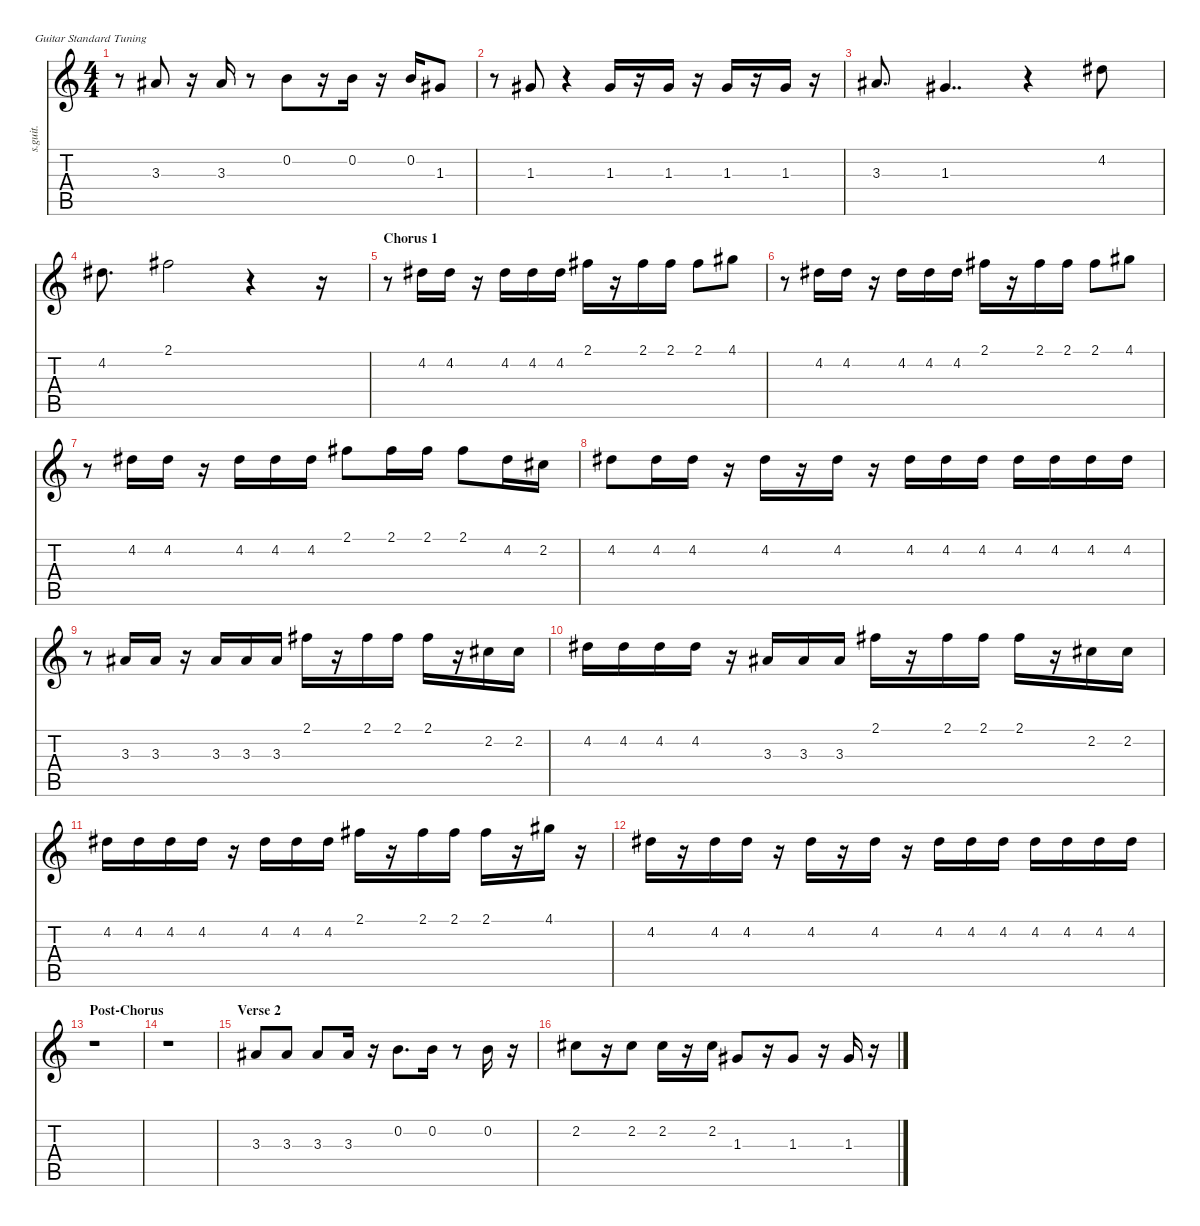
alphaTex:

\defaultSystemsLayout 4
\hideDynamics
\bracketExtendMode nobrackets
\track ("David Draiman (Vocals)" "s.guit.") {instrument baritonesax}
\staff {score tabs}
\tuning (E4 B3 G3 D3 A2 E2)
\displaytranspose 12
\ts (4 4)
\tempo (90 hide)
\clef g2
\ks c
r.8{dy ff} 3.3{acc #}.8{lyrics (0 "") lyrics (1 "") lyrics (2 "") lyrics (3 "") lyrics (4 "")} r.16 3.3{acc #}.16{lyrics (0 "") lyrics (1 "") lyrics (2 "") lyrics (3 "") lyrics (4 "")} r.8 0.2.8{lyrics (0 "") lyrics (1 "") lyrics (2 "") lyrics (3 "") lyrics (4 "")} r.16 0.2.16{lyrics (0 "") lyrics (1 "") lyrics (2 "") lyrics (3 "") lyrics (4 "")} r.16 0.2.16{lyrics (0 "") lyrics (1 "") lyrics (2 "") lyrics (3 "") lyrics (4 "")} 1.3{acc #}.8{lyrics (0 "") lyrics (1 "") lyrics (2 "") lyrics (3 "") lyrics (4 "")} |
r.8 1.3{acc #}.8{lyrics (0 "") lyrics (1 "") lyrics (2 "") lyrics (3 "") lyrics (4 "")} r.4 1.3{acc #}.16{lyrics (0 "") lyrics (1 "") lyrics (2 "") lyrics (3 "") lyrics (4 "")} r.16 1.3{acc #}.16{lyrics (0 "") lyrics (1 "") lyrics (2 "") lyrics (3 "") lyrics (4 "")} r.16 1.3{acc #}.16{lyrics (0 "") lyrics (1 "") lyrics (2 "") lyrics (3 "") lyrics (4 "")} r.16 1.3{acc #}.16{lyrics (0 "") lyrics (1 "") lyrics (2 "") lyrics (3 "") lyrics (4 "")} r.16 |
3.3{acc #}.8{d lyrics (0 "") lyrics (1 "") lyrics (2 "") lyrics (3 "") lyrics (4 "")} 1.3{acc #}.4{dd lyrics (0 "") lyrics (1 "") lyrics (2 "") lyrics (3 "") lyrics (4 "")} r.4 4.2{acc #}.8{lyrics (0 "") lyrics (1 "") lyrics (2 "") lyrics (3 "") lyrics (4 "")} |
4.2{acc #}.8{d lyrics (0 "") lyrics (1 "") lyrics (2 "") lyrics (3 "") lyrics (4 "")} 2.1{acc #}.2{lyrics (0 "") lyrics (1 "") lyrics (2 "") lyrics (3 "") lyrics (4 "")} r.4 r.16 |
\section ("" "Chorus 1")
r.8 4.2{acc #}.16{lyrics (0 "") lyrics (1 "") lyrics (2 "") lyrics (3 "") lyrics (4 "")} 4.2{acc #}.16{lyrics (0 "") lyrics (1 "") lyrics (2 "") lyrics (3 "") lyrics (4 "")} r.16 4.2{acc #}.16{lyrics (0 "") lyrics (1 "") lyrics (2 "") lyrics (3 "") lyrics (4 "")} 4.2{acc #}.16{lyrics (0 "") lyrics (1 "") lyrics (2 "") lyrics (3 "") lyrics (4 "")} 4.2{acc #}.16{lyrics (0 "") lyrics (1 "") lyrics (2 "") lyrics (3 "") lyrics (4 "")} 2.1{acc #}.16{lyrics (0 "") lyrics (1 "") lyrics (2 "") lyrics (3 "") lyrics (4 "")} r.16 2.1{acc #}.16{lyrics (0 "") lyrics (1 "") lyrics (2 "") lyrics (3 "") lyrics (4 "")} 2.1{acc #}.16{lyrics (0 "") lyrics (1 "") lyrics (2 "") lyrics (3 "") lyrics (4 "")} 2.1{acc #}.8{lyrics (0 "") lyrics (1 "") lyrics (2 "") lyrics (3 "") lyrics (4 "")} 4.1{acc #}.8{lyrics (0 "") lyrics (1 "") lyrics (2 "") lyrics (3 "") lyrics (4 "")} |
r.8 4.2{acc #}.16{lyrics (0 "") lyrics (1 "") lyrics (2 "") lyrics (3 "") lyrics (4 "")} 4.2{acc #}.16{lyrics (0 "") lyrics (1 "") lyrics (2 "") lyrics (3 "") lyrics (4 "")} r.16 4.2{acc #}.16{lyrics (0 "") lyrics (1 "") lyrics (2 "") lyrics (3 "") lyrics (4 "")} 4.2{acc #}.16{lyrics (0 "") lyrics (1 "") lyrics (2 "") lyrics (3 "") lyrics (4 "")} 4.2{acc #}.16{lyrics (0 "") lyrics (1 "") lyrics (2 "") lyrics (3 "") lyrics (4 "")} 2.1{acc #}.16{lyrics (0 "") lyrics (1 "") lyrics (2 "") lyrics (3 "") lyrics (4 "")} r.16 2.1{acc #}.16{lyrics (0 "") lyrics (1 "") lyrics (2 "") lyrics (3 "") lyrics (4 "")} 2.1{acc #}.16{lyrics (0 "") lyrics (1 "") lyrics (2 "") lyrics (3 "") lyrics (4 "")} 2.1{acc #}.8{lyrics (0 "") lyrics (1 "") lyrics (2 "") lyrics (3 "") lyrics (4 "")} 4.1{acc #}.8{lyrics (0 "") lyrics (1 "") lyrics (2 "") lyrics (3 "") lyrics (4 "")} |
r.8 4.2{acc #}.16{lyrics (0 "") lyrics (1 "") lyrics (2 "") lyrics (3 "") lyrics (4 "")} 4.2{acc #}.16{lyrics (0 "") lyrics (1 "") lyrics (2 "") lyrics (3 "") lyrics (4 "")} r.16 4.2{acc #}.16{lyrics (0 "") lyrics (1 "") lyrics (2 "") lyrics (3 "") lyrics (4 "")} 4.2{acc #}.16{lyrics (0 "") lyrics (1 "") lyrics (2 "") lyrics (3 "") lyrics (4 "")} 4.2{acc #}.16{lyrics (0 "") lyrics (1 "") lyrics (2 "") lyrics (3 "") lyrics (4 "")} 2.1{acc #}.8{lyrics (0 "") lyrics (1 "") lyrics (2 "") lyrics (3 "") lyrics (4 "")} 2.1{acc #}.16{lyrics (0 "") lyrics (1 "") lyrics (2 "") lyrics (3 "") lyrics (4 "")} 2.1{acc #}.16{lyrics (0 "") lyrics (1 "") lyrics (2 "") lyrics (3 "") lyrics (4 "")} 2.1{acc #}.8{lyrics (0 "") lyrics (1 "") lyrics (2 "") lyrics (3 "") lyrics (4 "")} 4.2{acc #}.16{lyrics (0 "") lyrics (1 "") lyrics (2 "") lyrics (3 "") lyrics (4 "")} 2.2{acc #}.16{lyrics (0 "") lyrics (1 "") lyrics (2 "") lyrics (3 "") lyrics (4 "")} |
4.2{acc #}.8{lyrics (0 "") lyrics (1 "") lyrics (2 "") lyrics (3 "") lyrics (4 "")} 4.2{acc #}.16{lyrics (0 "") lyrics (1 "") lyrics (2 "") lyrics (3 "") lyrics (4 "")} 4.2{acc #}.16{lyrics (0 "") lyrics (1 "") lyrics (2 "") lyrics (3 "") lyrics (4 "")} r.16 4.2{acc #}.16{lyrics (0 "") lyrics (1 "") lyrics (2 "") lyrics (3 "") lyrics (4 "")} r.16 4.2{acc #}.16{lyrics (0 "") lyrics (1 "") lyrics (2 "") lyrics (3 "") lyrics (4 "")} r.16 4.2{acc #}.16{lyrics (0 "") lyrics (1 "") lyrics (2 "") lyrics (3 "") lyrics (4 "")} 4.2{acc #}.16{lyrics (0 "") lyrics (1 "") lyrics (2 "") lyrics (3 "") lyrics (4 "")} 4.2{acc #}.16{lyrics (0 "") lyrics (1 "") lyrics (2 "") lyrics (3 "") lyrics (4 "")} 4.2{acc #}.16{lyrics (0 "") lyrics (1 "") lyrics (2 "") lyrics (3 "") lyrics (4 "")} 4.2{acc #}.16{lyrics (0 "") lyrics (1 "") lyrics (2 "") lyrics (3 "") lyrics (4 "")} 4.2{acc #}.16{lyrics (0 "") lyrics (1 "") lyrics (2 "") lyrics (3 "") lyrics (4 "")} 4.2{acc #}.16{lyrics (0 "") lyrics (1 "") lyrics (2 "") lyrics (3 "") lyrics (4 "")} |
r.8 3.3{acc #}.16{lyrics (0 "") lyrics (1 "") lyrics (2 "") lyrics (3 "") lyrics (4 "")} 3.3{acc #}.16{lyrics (0 "") lyrics (1 "") lyrics (2 "") lyrics (3 "") lyrics (4 "")} r.16 3.3{acc #}.16{lyrics (0 "") lyrics (1 "") lyrics (2 "") lyrics (3 "") lyrics (4 "")} 3.3{acc #}.16{lyrics (0 "") lyrics (1 "") lyrics (2 "") lyrics (3 "") lyrics (4 "")} 3.3{acc #}.16{lyrics (0 "") lyrics (1 "") lyrics (2 "") lyrics (3 "") lyrics (4 "")} 2.1{acc #}.16{lyrics (0 "") lyrics (1 "") lyrics (2 "") lyrics (3 "") lyrics (4 "")} r.16 2.1{acc #}.16{lyrics (0 "") lyrics (1 "") lyrics (2 "") lyrics (3 "") lyrics (4 "")} 2.1{acc #}.16{lyrics (0 "") lyrics (1 "") lyrics (2 "") lyrics (3 "") lyrics (4 "")} 2.1{acc #}.16{lyrics (0 "") lyrics (1 "") lyrics (2 "") lyrics (3 "") lyrics (4 "")} r.16 2.2{acc #}.16{lyrics (0 "") lyrics (1 "") lyrics (2 "") lyrics (3 "") lyrics (4 "")} 2.2{acc #}.16{lyrics (0 "") lyrics (1 "") lyrics (2 "") lyrics (3 "") lyrics (4 "")} |
4.2{acc #}.16{lyrics (0 "") lyrics (1 "") lyrics (2 "") lyrics (3 "") lyrics (4 "")} 4.2{acc #}.16{lyrics (0 "") lyrics (1 "") lyrics (2 "") lyrics (3 "") lyrics (4 "")} 4.2{acc #}.16{lyrics (0 "") lyrics (1 "") lyrics (2 "") lyrics (3 "") lyrics (4 "")} 4.2{acc #}.16{lyrics (0 "") lyrics (1 "") lyrics (2 "") lyrics (3 "") lyrics (4 "")} r.16 3.3{acc #}.16{lyrics (0 "") lyrics (1 "") lyrics (2 "") lyrics (3 "") lyrics (4 "")} 3.3{acc #}.16{lyrics (0 "") lyrics (1 "") lyrics (2 "") lyrics (3 "") lyrics (4 "")} 3.3{acc #}.16{lyrics (0 "") lyrics (1 "") lyrics (2 "") lyrics (3 "") lyrics (4 "")} 2.1{acc #}.16{lyrics (0 "") lyrics (1 "") lyrics (2 "") lyrics (3 "") lyrics (4 "")} r.16 2.1{acc #}.16{lyrics (0 "") lyrics (1 "") lyrics (2 "") lyrics (3 "") lyrics (4 "")} 2.1{acc #}.16{lyrics (0 "") lyrics (1 "") lyrics (2 "") lyrics (3 "") lyrics (4 "")} 2.1{acc #}.16{lyrics (0 "") lyrics (1 "") lyrics (2 "") lyrics (3 "") lyrics (4 "")} r.16 2.2{acc #}.16{lyrics (0 "") lyrics (1 "") lyrics (2 "") lyrics (3 "") lyrics (4 "")} 2.2{acc #}.16{lyrics (0 "") lyrics (1 "") lyrics (2 "") lyrics (3 "") lyrics (4 "")} |
4.2{acc #}.16{lyrics (0 "") lyrics (1 "") lyrics (2 "") lyrics (3 "") lyrics (4 "")} 4.2{acc #}.16{lyrics (0 "") lyrics (1 "") lyrics (2 "") lyrics (3 "") lyrics (4 "")} 4.2{acc #}.16{lyrics (0 "") lyrics (1 "") lyrics (2 "") lyrics (3 "") lyrics (4 "")} 4.2{acc #}.16{lyrics (0 "") lyrics (1 "") lyrics (2 "") lyrics (3 "") lyrics (4 "")} r.16 4.2{acc #}.16{lyrics (0 "") lyrics (1 "") lyrics (2 "") lyrics (3 "") lyrics (4 "")} 4.2{acc #}.16{lyrics (0 "") lyrics (1 "") lyrics (2 "") lyrics (3 "") lyrics (4 "")} 4.2{acc #}.16{lyrics (0 "") lyrics (1 "") lyrics (2 "") lyrics (3 "") lyrics (4 "")} 2.1{acc #}.16{lyrics (0 "") lyrics (1 "") lyrics (2 "") lyrics (3 "") lyrics (4 "")} r.16 2.1{acc #}.16{lyrics (0 "") lyrics (1 "") lyrics (2 "") lyrics (3 "") lyrics (4 "")} 2.1{acc #}.16{lyrics (0 "") lyrics (1 "") lyrics (2 "") lyrics (3 "") lyrics (4 "")} 2.1{acc #}.16{lyrics (0 "") lyrics (1 "") lyrics (2 "") lyrics (3 "") lyrics (4 "")} r.16 4.1{acc #}.16{lyrics (0 "") lyrics (1 "") lyrics (2 "") lyrics (3 "") lyrics (4 "")} r.16 |
4.2{acc #}.16{lyrics (0 "") lyrics (1 "") lyrics (2 "") lyrics (3 "") lyrics (4 "")} r.16 4.2{acc #}.16{lyrics (0 "") lyrics (1 "") lyrics (2 "") lyrics (3 "") lyrics (4 "")} 4.2{acc #}.16{lyrics (0 "") lyrics (1 "") lyrics (2 "") lyrics (3 "") lyrics (4 "")} r.16 4.2{acc #}.16{lyrics (0 "") lyrics (1 "") lyrics (2 "") lyrics (3 "") lyrics (4 "")} r.16 4.2{acc #}.16{lyrics (0 "") lyrics (1 "") lyrics (2 "") lyrics (3 "") lyrics (4 "")} r.16 4.2{acc #}.16{lyrics (0 "") lyrics (1 "") lyrics (2 "") lyrics (3 "") lyrics (4 "")} 4.2{acc #}.16{lyrics (0 "") lyrics (1 "") lyrics (2 "") lyrics (3 "") lyrics (4 "")} 4.2{acc #}.16{lyrics (0 "") lyrics (1 "") lyrics (2 "") lyrics (3 "") lyrics (4 "")} 4.2{acc #}.16{lyrics (0 "") lyrics (1 "") lyrics (2 "") lyrics (3 "") lyrics (4 "")} 4.2{acc #}.16{lyrics (0 "") lyrics (1 "") lyrics (2 "") lyrics (3 "") lyrics (4 "")} 4.2{acc #}.16{lyrics (0 "") lyrics (1 "") lyrics (2 "") lyrics (3 "") lyrics (4 "")} 4.2{acc #}.16{lyrics (0 "") lyrics (1 "") lyrics (2 "") lyrics (3 "") lyrics (4 "")} |
\section ("" "Post-Chorus")
r.1 |
r.1 |
\section ("" "Verse 2")
3.3{acc #}.8{lyrics (0 "") lyrics (1 "") lyrics (2 "") lyrics (3 "") lyrics (4 "")} 3.3{acc #}.8{lyrics (0 "") lyrics (1 "") lyrics (2 "") lyrics (3 "") lyrics (4 "")} 3.3{acc #}.8{lyrics (0 "") lyrics (1 "") lyrics (2 "") lyrics (3 "") lyrics (4 "")} 3.3{acc #}.16{lyrics (0 "") lyrics (1 "") lyrics (2 "") lyrics (3 "") lyrics (4 "")} r.16 0.2.8{d lyrics (0 "") lyrics (1 "") lyrics (2 "") lyrics (3 "") lyrics (4 "")} 0.2.16{lyrics (0 "") lyrics (1 "") lyrics (2 "") lyrics (3 "") lyrics (4 "")} r.8 0.2.16{lyrics (0 "") lyrics (1 "") lyrics (2 "") lyrics (3 "") lyrics (4 "")} r.16 |
2.2{acc #}.8{lyrics (0 "") lyrics (1 "") lyrics (2 "") lyrics (3 "") lyrics (4 "")} r.16 2.2{acc #}.8{lyrics (0 "") lyrics (1 "") lyrics (2 "") lyrics (3 "") lyrics (4 "")} 2.2{acc #}.16{lyrics (0 "") lyrics (1 "") lyrics (2 "") lyrics (3 "") lyrics (4 "")} r.16 2.2{acc #}.16{lyrics (0 "") lyrics (1 "") lyrics (2 "") lyrics (3 "") lyrics (4 "")} 1.3{acc #}.8{lyrics (0 "") lyrics (1 "") lyrics (2 "") lyrics (3 "") lyrics (4 "")} r.16 1.3{acc #}.8{lyrics (0 "") lyrics (1 "") lyrics (2 "") lyrics (3 "") lyrics (4 "")} r.16 1.3{acc #}.16{lyrics (0 "") lyrics (1 "") lyrics (2 "") lyrics (3 "") lyrics (4 "")} r.16
